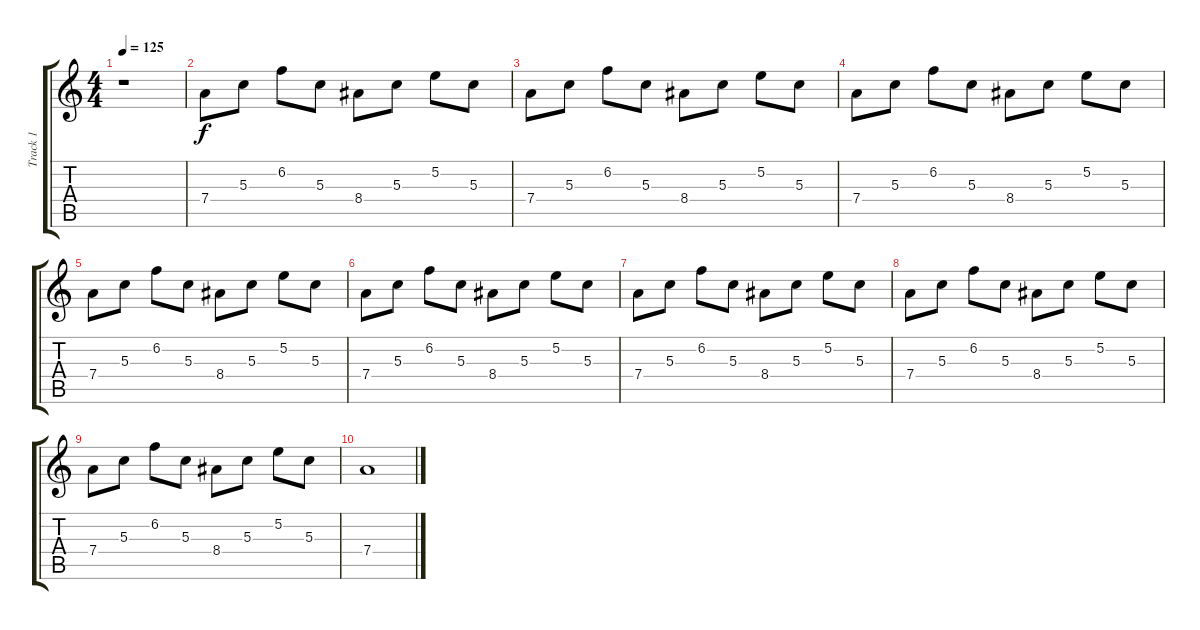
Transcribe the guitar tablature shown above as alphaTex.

\track ("Track 1" "Track 1") {instrument overdrivenguitar}
\staff {score tabs}
\tuning (E4 B3 G3 D3 A2 E2) {hide}
\ts (4 4)
\tempo 125
\clef g2
\ks c
r.1{dy f} |
7.4.8 5.3.8 6.2.8 5.3.8 8.4.8 5.3.8 5.2.8 5.3.8 |
7.4.8 5.3.8 6.2.8 5.3.8 8.4.8 5.3.8 5.2.8 5.3.8 |
7.4.8 5.3.8 6.2.8 5.3.8 8.4.8 5.3.8 5.2.8 5.3.8 |
7.4.8 5.3.8 6.2.8 5.3.8 8.4.8 5.3.8 5.2.8 5.3.8 |
7.4.8 5.3.8 6.2.8 5.3.8 8.4.8 5.3.8 5.2.8 5.3.8 |
7.4.8 5.3.8 6.2.8 5.3.8 8.4.8 5.3.8 5.2.8 5.3.8 |
7.4.8 5.3.8 6.2.8 5.3.8 8.4.8 5.3.8 5.2.8 5.3.8 |
7.4.8 5.3.8 6.2.8 5.3.8 8.4.8 5.3.8 5.2.8 5.3.8 |
7.4.1
